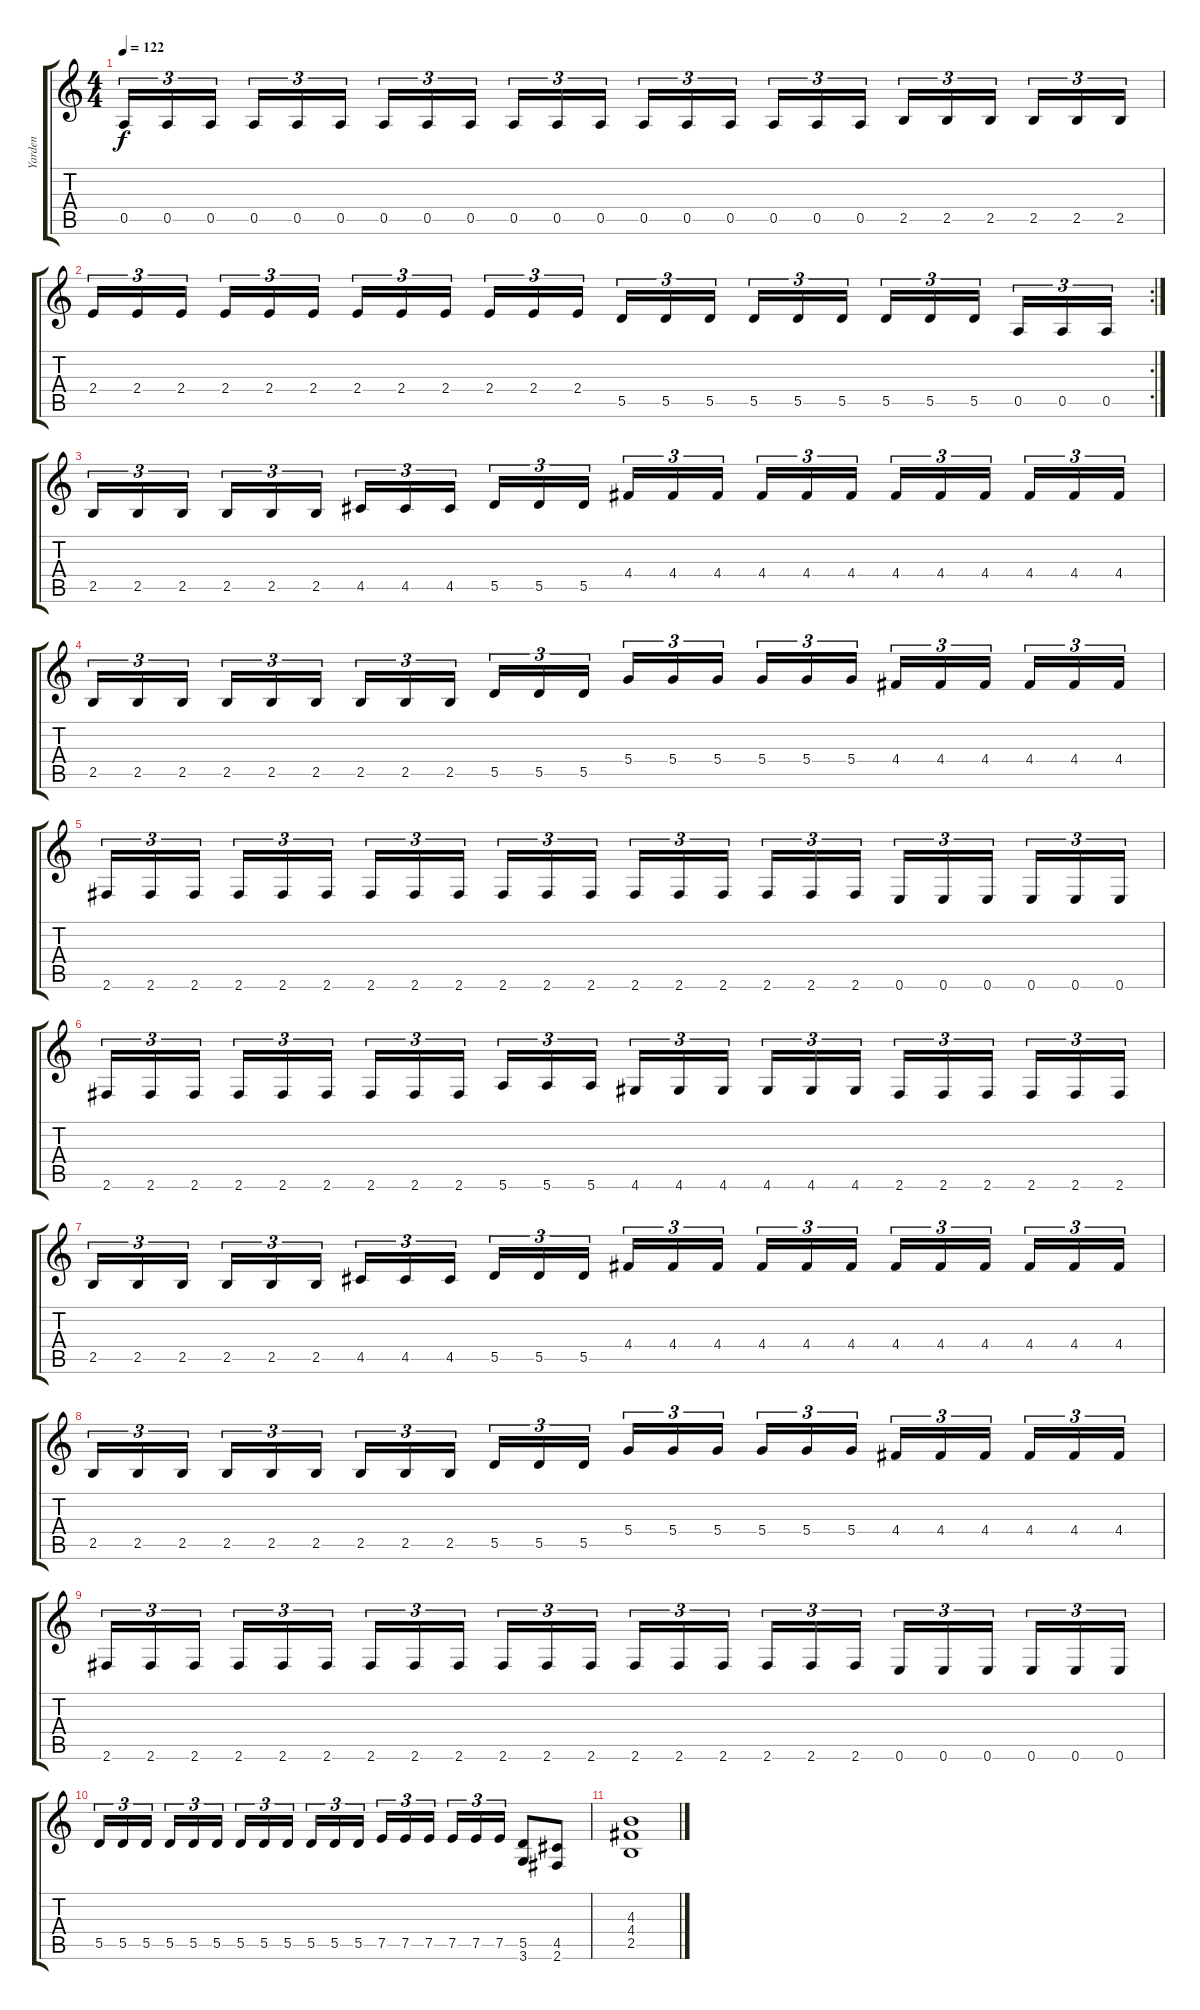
\track ("Yarden" "Yarden") {instrument distortionguitar}
\staff {score tabs}
\tuning (E4 B3 G3 D3 A2 E2) {hide}
\ts (4 4)
\tempo 122
\clef g2
\ks c
0.5.16{tu (3 2) dy f} 0.5.16{tu (3 2)} 0.5.16{tu (3 2) beam splitsecondary} 0.5.16{tu (3 2)} 0.5.16{tu (3 2)} 0.5.16{tu (3 2)} 0.5.16{tu (3 2)} 0.5.16{tu (3 2)} 0.5.16{tu (3 2) beam splitsecondary} 0.5.16{tu (3 2)} 0.5.16{tu (3 2)} 0.5.16{tu (3 2)} 0.5.16{tu (3 2)} 0.5.16{tu (3 2)} 0.5.16{tu (3 2) beam splitsecondary} 0.5.16{tu (3 2)} 0.5.16{tu (3 2)} 0.5.16{tu (3 2)} 2.5.16{tu (3 2)} 2.5.16{tu (3 2)} 2.5.16{tu (3 2) beam splitsecondary} 2.5.16{tu (3 2)} 2.5.16{tu (3 2)} 2.5.16{tu (3 2)} |
\rc 2
2.4.16{tu (3 2)} 2.4.16{tu (3 2)} 2.4.16{tu (3 2) beam splitsecondary} 2.4.16{tu (3 2)} 2.4.16{tu (3 2)} 2.4.16{tu (3 2)} 2.4.16{tu (3 2)} 2.4.16{tu (3 2)} 2.4.16{tu (3 2) beam splitsecondary} 2.4.16{tu (3 2)} 2.4.16{tu (3 2)} 2.4.16{tu (3 2)} 5.5.16{tu (3 2)} 5.5.16{tu (3 2)} 5.5.16{tu (3 2) beam splitsecondary} 5.5.16{tu (3 2)} 5.5.16{tu (3 2)} 5.5.16{tu (3 2)} 5.5.16{tu (3 2)} 5.5.16{tu (3 2)} 5.5.16{tu (3 2) beam splitsecondary} 0.5.16{tu (3 2)} 0.5.16{tu (3 2)} 0.5.16{tu (3 2)} |
2.5.16{tu (3 2)} 2.5.16{tu (3 2)} 2.5.16{tu (3 2) beam splitsecondary} 2.5.16{tu (3 2)} 2.5.16{tu (3 2)} 2.5.16{tu (3 2)} 4.5.16{tu (3 2)} 4.5.16{tu (3 2)} 4.5.16{tu (3 2) beam splitsecondary} 5.5.16{tu (3 2)} 5.5.16{tu (3 2)} 5.5.16{tu (3 2)} 4.4.16{tu (3 2)} 4.4.16{tu (3 2)} 4.4.16{tu (3 2) beam splitsecondary} 4.4.16{tu (3 2)} 4.4.16{tu (3 2)} 4.4.16{tu (3 2)} 4.4.16{tu (3 2)} 4.4.16{tu (3 2)} 4.4.16{tu (3 2) beam splitsecondary} 4.4.16{tu (3 2)} 4.4.16{tu (3 2)} 4.4.16{tu (3 2)} |
2.5.16{tu (3 2)} 2.5.16{tu (3 2)} 2.5.16{tu (3 2) beam splitsecondary} 2.5.16{tu (3 2)} 2.5.16{tu (3 2)} 2.5.16{tu (3 2)} 2.5.16{tu (3 2)} 2.5.16{tu (3 2)} 2.5.16{tu (3 2) beam splitsecondary} 5.5.16{tu (3 2)} 5.5.16{tu (3 2)} 5.5.16{tu (3 2)} 5.4.16{tu (3 2)} 5.4.16{tu (3 2)} 5.4.16{tu (3 2) beam splitsecondary} 5.4.16{tu (3 2)} 5.4.16{tu (3 2)} 5.4.16{tu (3 2)} 4.4.16{tu (3 2)} 4.4.16{tu (3 2)} 4.4.16{tu (3 2) beam splitsecondary} 4.4.16{tu (3 2)} 4.4.16{tu (3 2)} 4.4.16{tu (3 2)} |
2.6.16{tu (3 2)} 2.6.16{tu (3 2)} 2.6.16{tu (3 2) beam splitsecondary} 2.6.16{tu (3 2)} 2.6.16{tu (3 2)} 2.6.16{tu (3 2)} 2.6.16{tu (3 2)} 2.6.16{tu (3 2)} 2.6.16{tu (3 2) beam splitsecondary} 2.6.16{tu (3 2)} 2.6.16{tu (3 2)} 2.6.16{tu (3 2)} 2.6.16{tu (3 2)} 2.6.16{tu (3 2)} 2.6.16{tu (3 2) beam splitsecondary} 2.6.16{tu (3 2)} 2.6.16{tu (3 2)} 2.6.16{tu (3 2)} 0.6.16{tu (3 2)} 0.6.16{tu (3 2)} 0.6.16{tu (3 2) beam splitsecondary} 0.6.16{tu (3 2)} 0.6.16{tu (3 2)} 0.6.16{tu (3 2)} |
2.6.16{tu (3 2)} 2.6.16{tu (3 2)} 2.6.16{tu (3 2) beam splitsecondary} 2.6.16{tu (3 2)} 2.6.16{tu (3 2)} 2.6.16{tu (3 2)} 2.6.16{tu (3 2)} 2.6.16{tu (3 2)} 2.6.16{tu (3 2) beam splitsecondary} 5.6.16{tu (3 2)} 5.6.16{tu (3 2)} 5.6.16{tu (3 2)} 4.6.16{tu (3 2)} 4.6.16{tu (3 2)} 4.6.16{tu (3 2) beam splitsecondary} 4.6.16{tu (3 2)} 4.6.16{tu (3 2)} 4.6.16{tu (3 2)} 2.6.16{tu (3 2)} 2.6.16{tu (3 2)} 2.6.16{tu (3 2) beam splitsecondary} 2.6.16{tu (3 2)} 2.6.16{tu (3 2)} 2.6.16{tu (3 2)} |
2.5.16{tu (3 2)} 2.5.16{tu (3 2)} 2.5.16{tu (3 2) beam splitsecondary} 2.5.16{tu (3 2)} 2.5.16{tu (3 2)} 2.5.16{tu (3 2)} 4.5.16{tu (3 2)} 4.5.16{tu (3 2)} 4.5.16{tu (3 2) beam splitsecondary} 5.5.16{tu (3 2)} 5.5.16{tu (3 2)} 5.5.16{tu (3 2)} 4.4.16{tu (3 2)} 4.4.16{tu (3 2)} 4.4.16{tu (3 2) beam splitsecondary} 4.4.16{tu (3 2)} 4.4.16{tu (3 2)} 4.4.16{tu (3 2)} 4.4.16{tu (3 2)} 4.4.16{tu (3 2)} 4.4.16{tu (3 2) beam splitsecondary} 4.4.16{tu (3 2)} 4.4.16{tu (3 2)} 4.4.16{tu (3 2)} |
2.5.16{tu (3 2)} 2.5.16{tu (3 2)} 2.5.16{tu (3 2) beam splitsecondary} 2.5.16{tu (3 2)} 2.5.16{tu (3 2)} 2.5.16{tu (3 2)} 2.5.16{tu (3 2)} 2.5.16{tu (3 2)} 2.5.16{tu (3 2) beam splitsecondary} 5.5.16{tu (3 2)} 5.5.16{tu (3 2)} 5.5.16{tu (3 2)} 5.4.16{tu (3 2)} 5.4.16{tu (3 2)} 5.4.16{tu (3 2) beam splitsecondary} 5.4.16{tu (3 2)} 5.4.16{tu (3 2)} 5.4.16{tu (3 2)} 4.4.16{tu (3 2)} 4.4.16{tu (3 2)} 4.4.16{tu (3 2) beam splitsecondary} 4.4.16{tu (3 2)} 4.4.16{tu (3 2)} 4.4.16{tu (3 2)} |
2.6.16{tu (3 2)} 2.6.16{tu (3 2)} 2.6.16{tu (3 2) beam splitsecondary} 2.6.16{tu (3 2)} 2.6.16{tu (3 2)} 2.6.16{tu (3 2)} 2.6.16{tu (3 2)} 2.6.16{tu (3 2)} 2.6.16{tu (3 2) beam splitsecondary} 2.6.16{tu (3 2)} 2.6.16{tu (3 2)} 2.6.16{tu (3 2)} 2.6.16{tu (3 2)} 2.6.16{tu (3 2)} 2.6.16{tu (3 2) beam splitsecondary} 2.6.16{tu (3 2)} 2.6.16{tu (3 2)} 2.6.16{tu (3 2)} 0.6.16{tu (3 2)} 0.6.16{tu (3 2)} 0.6.16{tu (3 2) beam splitsecondary} 0.6.16{tu (3 2)} 0.6.16{tu (3 2)} 0.6.16{tu (3 2)} |
5.5.16{tu (3 2)} 5.5.16{tu (3 2)} 5.5.16{tu (3 2) beam splitsecondary} 5.5.16{tu (3 2)} 5.5.16{tu (3 2)} 5.5.16{tu (3 2)} 5.5.16{tu (3 2)} 5.5.16{tu (3 2)} 5.5.16{tu (3 2) beam splitsecondary} 5.5.16{tu (3 2)} 5.5.16{tu (3 2)} 5.5.16{tu (3 2)} 7.5.16{tu (3 2)} 7.5.16{tu (3 2)} 7.5.16{tu (3 2) beam splitsecondary} 7.5.16{tu (3 2)} 7.5.16{tu (3 2)} 7.5.16{tu (3 2)} (5.5 3.6).8 (4.5 2.6).8 |
(4.3 4.4 2.5).1
